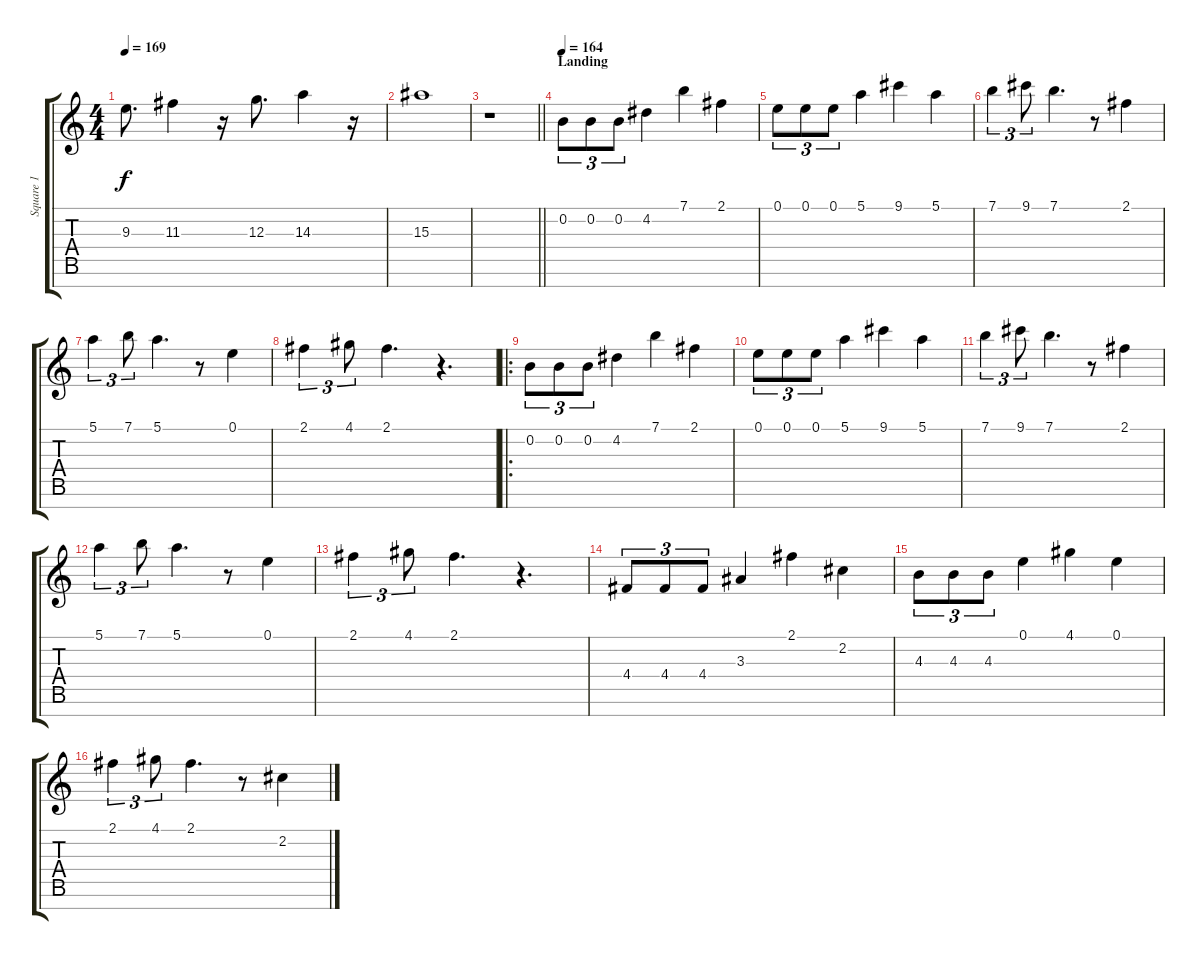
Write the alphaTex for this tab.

\track ("Square 1" "Square 1") {instrument overdrivenguitar}
\staff {score tabs}
\tuning (E4 B3 G3 D3 A2 E2 B1) {hide}
\ts (4 4)
\tempo 169
\clef g2
\ks c
9.3.8{d dy f} 11.3.4 r.16 12.3.8{d} 14.3.4 r.16 |
15.3.1 |
\barLineRight lightlight
r.1 |
\section ("" "Landing")
\tempo 164
0.2.8{tu (3 2) volume 13 instrument overdrivenguitar} 0.2.8{tu (3 2)} 0.2.8{tu (3 2)} 4.2.4 7.1.4 2.1.4 |
0.1.8{tu (3 2)} 0.1.8{tu (3 2)} 0.1.8{tu (3 2)} 5.1.4 9.1.4 5.1.4 |
7.1.4{tu (3 2)} 9.1.8{tu (3 2)} 7.1.4{d} r.8 2.1.4 |
5.1.4{tu (3 2)} 7.1.8{tu (3 2)} 5.1.4{d} r.8 0.1.4 |
2.1.4{tu (3 2)} 4.1.8{tu (3 2)} 2.1.4{d} r.4{d} |
\ro
0.2.8{tu (3 2)} 0.2.8{tu (3 2)} 0.2.8{tu (3 2)} 4.2.4 7.1.4 2.1.4 |
0.1.8{tu (3 2)} 0.1.8{tu (3 2)} 0.1.8{tu (3 2)} 5.1.4 9.1.4 5.1.4 |
7.1.4{tu (3 2)} 9.1.8{tu (3 2)} 7.1.4{d} r.8 2.1.4 |
5.1.4{tu (3 2)} 7.1.8{tu (3 2)} 5.1.4{d} r.8 0.1.4 |
2.1.4{tu (3 2)} 4.1.8{tu (3 2)} 2.1.4{d} r.4{d} |
4.4.8{tu (3 2)} 4.4.8{tu (3 2)} 4.4.8{tu (3 2)} 3.3.4 2.1.4 2.2.4 |
4.3.8{tu (3 2)} 4.3.8{tu (3 2)} 4.3.8{tu (3 2)} 0.1.4 4.1.4 0.1.4 |
2.1.4{tu (3 2)} 4.1.8{tu (3 2)} 2.1.4{d} r.8 2.2.4
